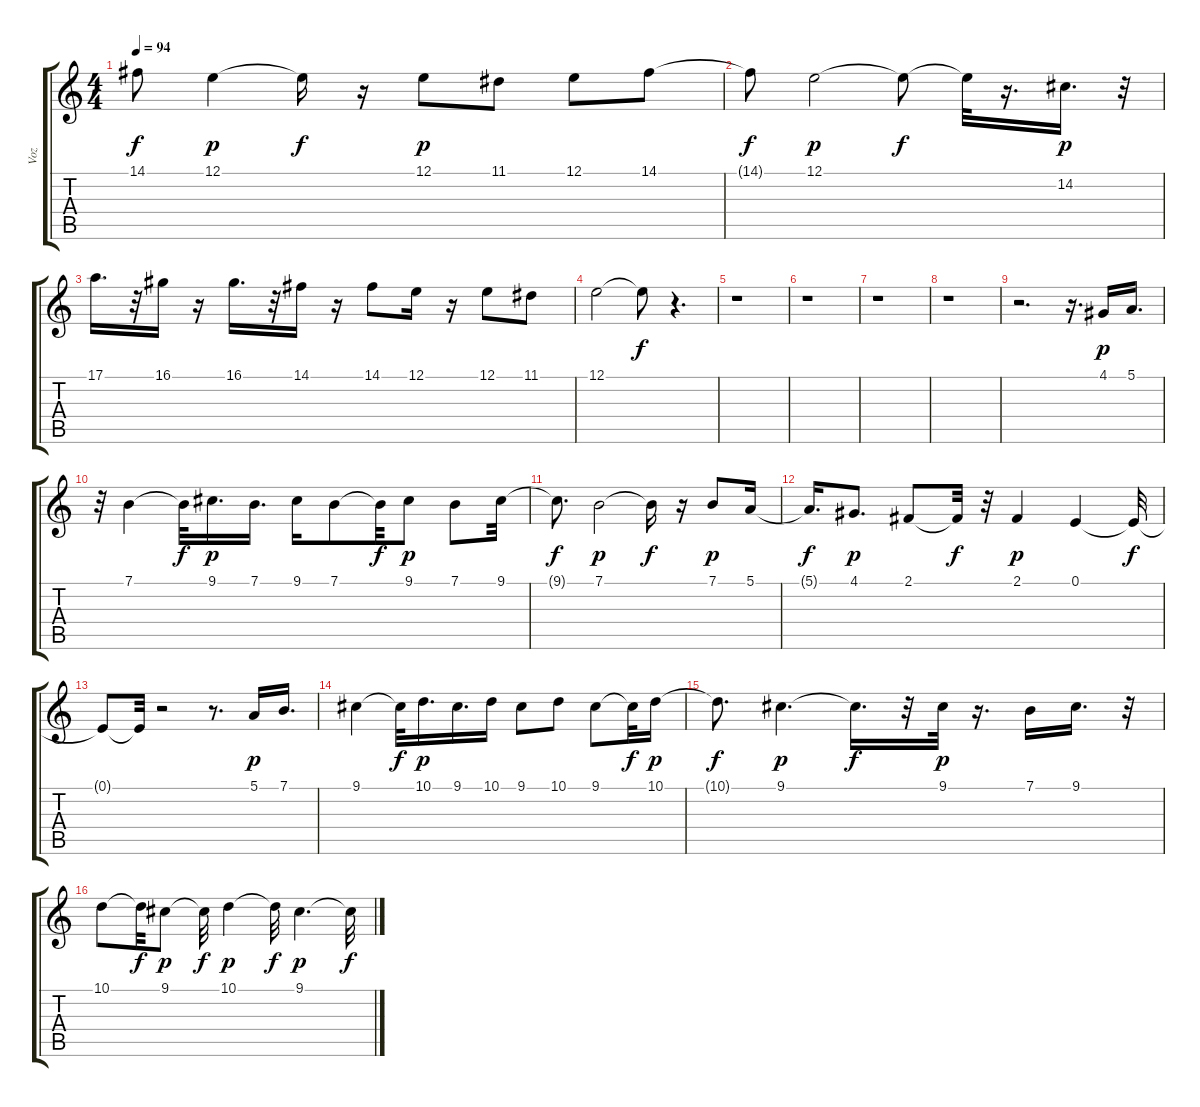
\track ("Voz" "Voz") {instrument flute}
\staff {score tabs}
\tuning (E4 B3 G3 D3 A2 E2) {hide}
\ts (4 4)
\tempo 94
\clef g2
\ks c
14.1{t}.8{dy f} 12.1.4{dy p} 12.1{t}.16{dy f} r.16 12.1.8{dy p} 11.1.8 12.1.8 14.1.8 |
14.1{t}.8{dy f} 12.1.2{dy p} 12.1{t}.8{dy f} 12.1{t}.32 r.16{d} 14.2.16{d dy p} r.32 |
17.1.16{d} r.32 16.1.16 r.16 16.1.16{d} r.32 14.1.16 r.16 14.1.8 12.1.16 r.16 12.1.8 11.1.8 |
12.1.2 12.1{t}.8{dy f} r.4{d} |
r.1 |
r.1 |
r.1 |
r.1 |
r.2{d} r.16{d} 4.1.16{dy p} 5.1.16{d} |
r.32 7.1.4 7.1{t}.32{dy f} 9.1.16{d dy p} 7.1.16{d} 9.1.16 7.1.8 7.1{t}.32{dy f} 9.1.8{dy p} 7.1.8 9.1.32 |
9.1{t}.8{d dy f} 7.1.2{dy p} 7.1{t}.16{dy f} r.16 7.1.8{dy p} 5.1.16 |
5.1{t}.16{d dy f} 4.1.8{d dy p} 2.1.8 2.1{t}.32{dy f} r.32 2.1.4{dy p} 0.1.4 0.1{t}.32{dy f} |
0.1{t}.8 0.1{t}.32 r.2 r.8{d} 5.1.16{dy p} 7.1.16{d} |
9.1.4 9.1{t}.32{dy f} 10.1.16{d dy p} 9.1.16{d} 10.1.16 9.1.8 10.1.8 9.1.8 9.1{t}.32{dy f} 10.1.16{dy p} |
10.1{t}.8{d dy f} 9.1.4{d dy p} 9.1{t}.16{d dy f} r.32 9.1.32{dy p} r.16{d} 7.1.16 9.1.16{d} r.32 |
10.1.8 10.1{t}.32{dy f} 9.1.8{dy p} 9.1{t}.32{dy f} 10.1.4{dy p} 10.1{t}.32{dy f} 9.1.4{d dy p} 9.1{t}.32{dy f}
